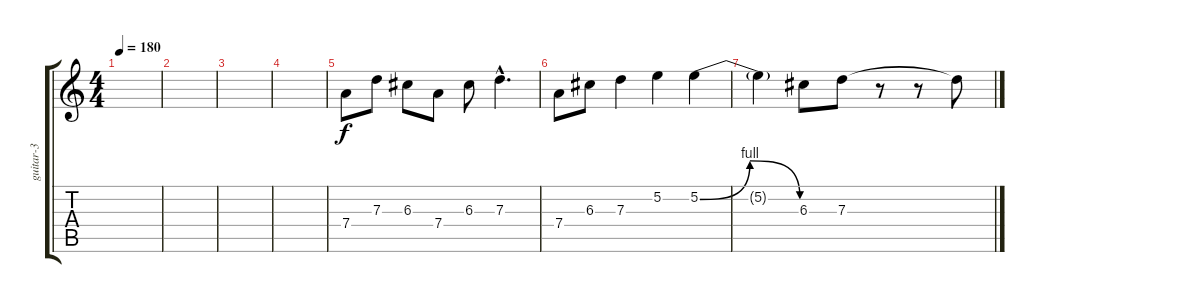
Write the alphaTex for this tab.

\track ("guitar-3" "guitar-3") {instrument distortionguitar}
\staff {score tabs}
\tuning (E4 B3 G3 D3 A2 E2) {hide}
\ts (4 4)
\tempo 180
\clef g2
\ks c
|
|
|
|
7.4.8 7.3.8 6.3.8 7.4.8 6.3.8 7.3{hac}.4{d} |
7.4.8 6.3.8 7.3.4 5.2.4 5.2{be (bendrelease 0 0 15 4 45 4 60 0)}.4 |
5.2{t}.4 6.3.8 7.3.8 r.8 r.8 7.3{t}.8
